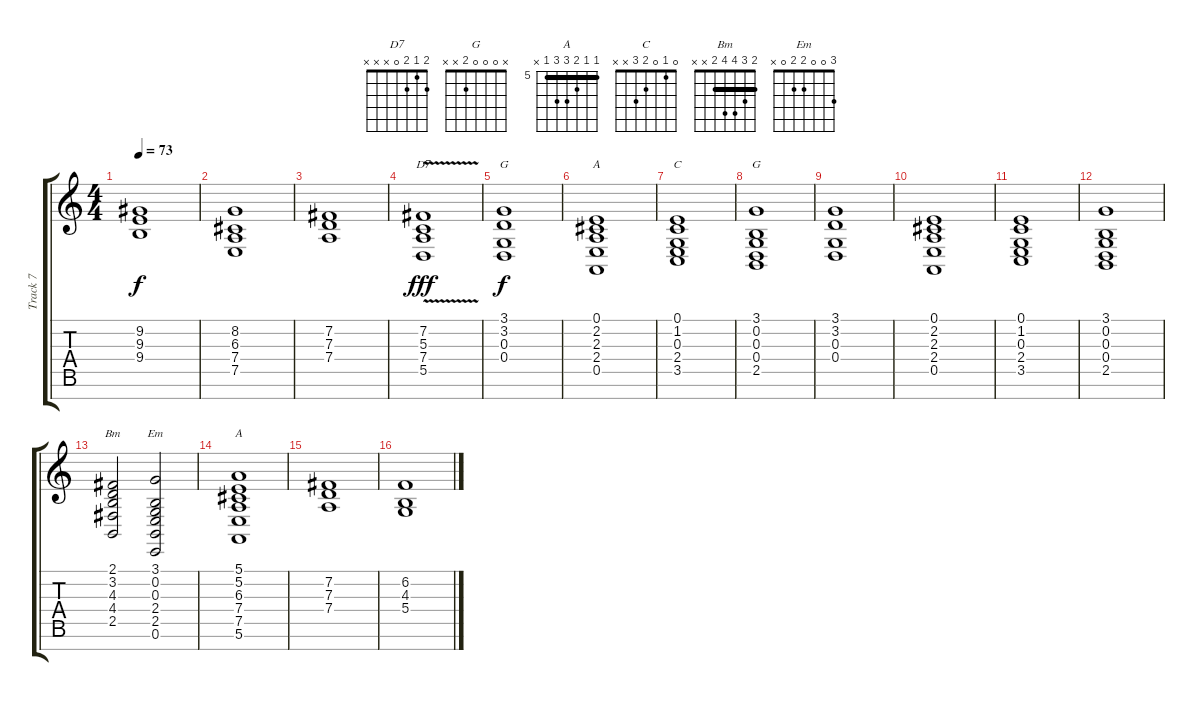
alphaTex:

\track ("Track 7" "Track 7") {instrument percussiveorgan}
\staff {score tabs}
\tuning (E4 B3 G3 D3 A2 E2 B1) {hide}
\chord ("D7" 2 1 2 0 x x x)
\chord ("G" 3 3 0 0 x x x)
\chord ("A" 0 2 2 2 0 x x)
\chord ("C" 0 1 0 2 3 x x)
\chord ("G" x 0 0 0 2 x x)
\chord ("Bm" 2 3 4 4 2 x x) {barre 2}
\chord ("Em" 3 0 0 2 2 0 x)
\chord ("A" 5 5 6 7 7 5 x) {firstfret 5 barre 5}
\ts (4 4)
\tempo 73
\clef g2
\ks c
(9.2 9.3 9.4).1{dy f} |
(8.2 6.3 7.4 7.5).1 |
(7.2 7.3 7.4).1 |
(7.2{v} 5.3{v} 7.4{v} 5.5{v}).1{ch "D7" dy fff volume 13} |
(3.1 3.2 0.3 0.4).1{ch "G" dy f volume 8} |
(0.1 2.2 2.3 2.4 0.5).1{ch "A"} |
(0.1 1.2 0.3 2.4 3.5).1{ch "C"} |
(3.1 0.2 0.3 0.4 2.5).1{ch "G"} |
(3.1 3.2 0.3 0.4).1 |
(0.1 2.2 2.3 2.4 0.5).1 |
(0.1 1.2 0.3 2.4 3.5).1 |
(3.1 0.2 0.3 0.4 2.5).1 |
(2.1 3.2 4.3 4.4 2.5).2{ch "Bm"} (3.1 0.2 0.3 2.4 2.5 0.6).2{ch "Em"} |
(5.1 5.2 6.3 7.4 7.5 5.6).1{ch "A"} |
(7.2 7.3 7.4).1 |
(6.2 4.3 5.4).1
